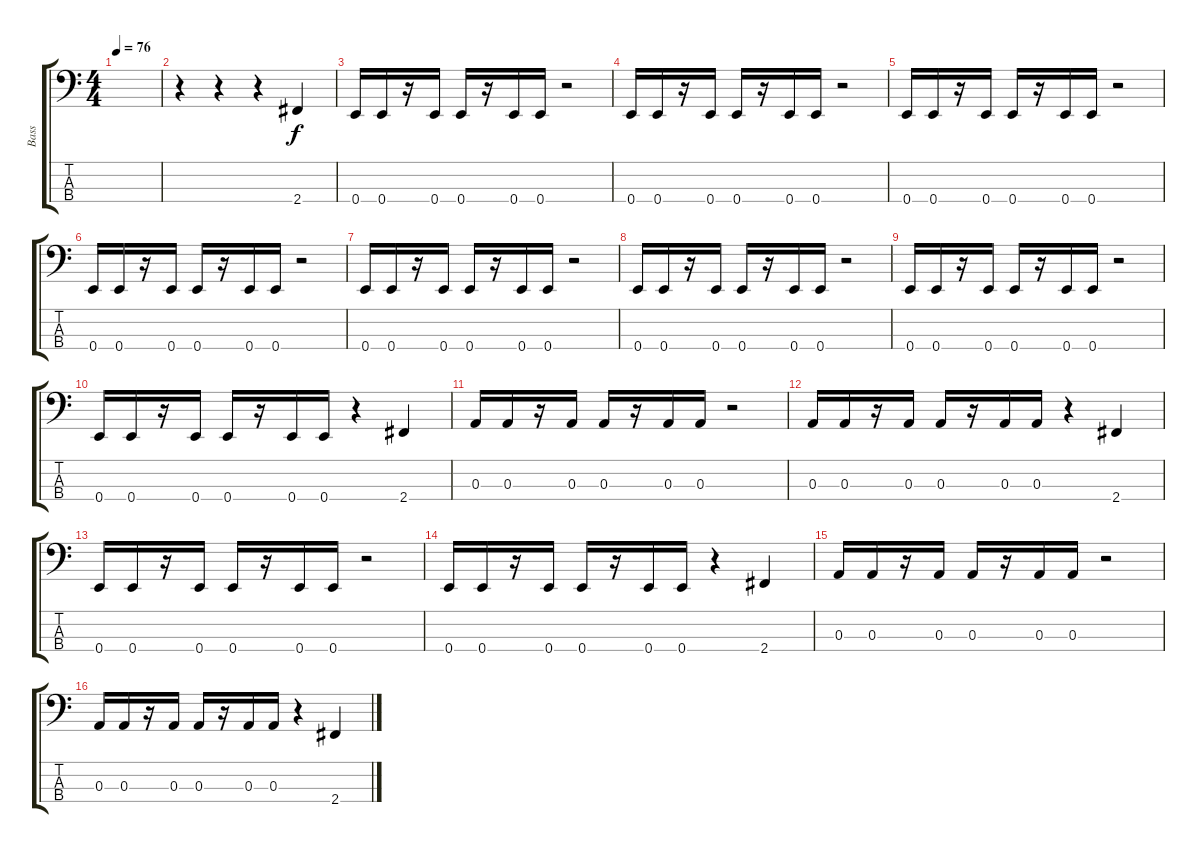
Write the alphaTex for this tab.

\track ("Bass" "Bass") {mute instrument electricbassfinger}
\staff {score tabs}
\tuning (G2 D2 A1 E1) {hide}
\ts (4 4)
\tempo 76
\clef f4
\ks c
|
r.4 r.4 r.4 2.4.4 |
0.4.16 0.4.16 r.16 0.4.16 0.4.16 r.16 0.4.16 0.4.16 r.2 |
0.4.16 0.4.16 r.16 0.4.16 0.4.16 r.16 0.4.16 0.4.16 r.2 |
0.4.16 0.4.16 r.16 0.4.16 0.4.16 r.16 0.4.16 0.4.16 r.2 |
0.4.16 0.4.16 r.16 0.4.16 0.4.16 r.16 0.4.16 0.4.16 r.2 |
0.4.16 0.4.16 r.16 0.4.16 0.4.16 r.16 0.4.16 0.4.16 r.2 |
0.4.16 0.4.16 r.16 0.4.16 0.4.16 r.16 0.4.16 0.4.16 r.2 |
0.4.16 0.4.16 r.16 0.4.16 0.4.16 r.16 0.4.16 0.4.16 r.2 |
0.4.16 0.4.16 r.16 0.4.16 0.4.16 r.16 0.4.16 0.4.16 r.4 2.4.4 |
0.3.16 0.3.16 r.16 0.3.16 0.3.16 r.16 0.3.16 0.3.16 r.2 |
0.3.16 0.3.16 r.16 0.3.16 0.3.16 r.16 0.3.16 0.3.16 r.4 2.4.4 |
0.4.16 0.4.16 r.16 0.4.16 0.4.16 r.16 0.4.16 0.4.16 r.2 |
0.4.16 0.4.16 r.16 0.4.16 0.4.16 r.16 0.4.16 0.4.16 r.4 2.4.4 |
0.3.16 0.3.16 r.16 0.3.16 0.3.16 r.16 0.3.16 0.3.16 r.2 |
0.3.16 0.3.16 r.16 0.3.16 0.3.16 r.16 0.3.16 0.3.16 r.4 2.4.4
